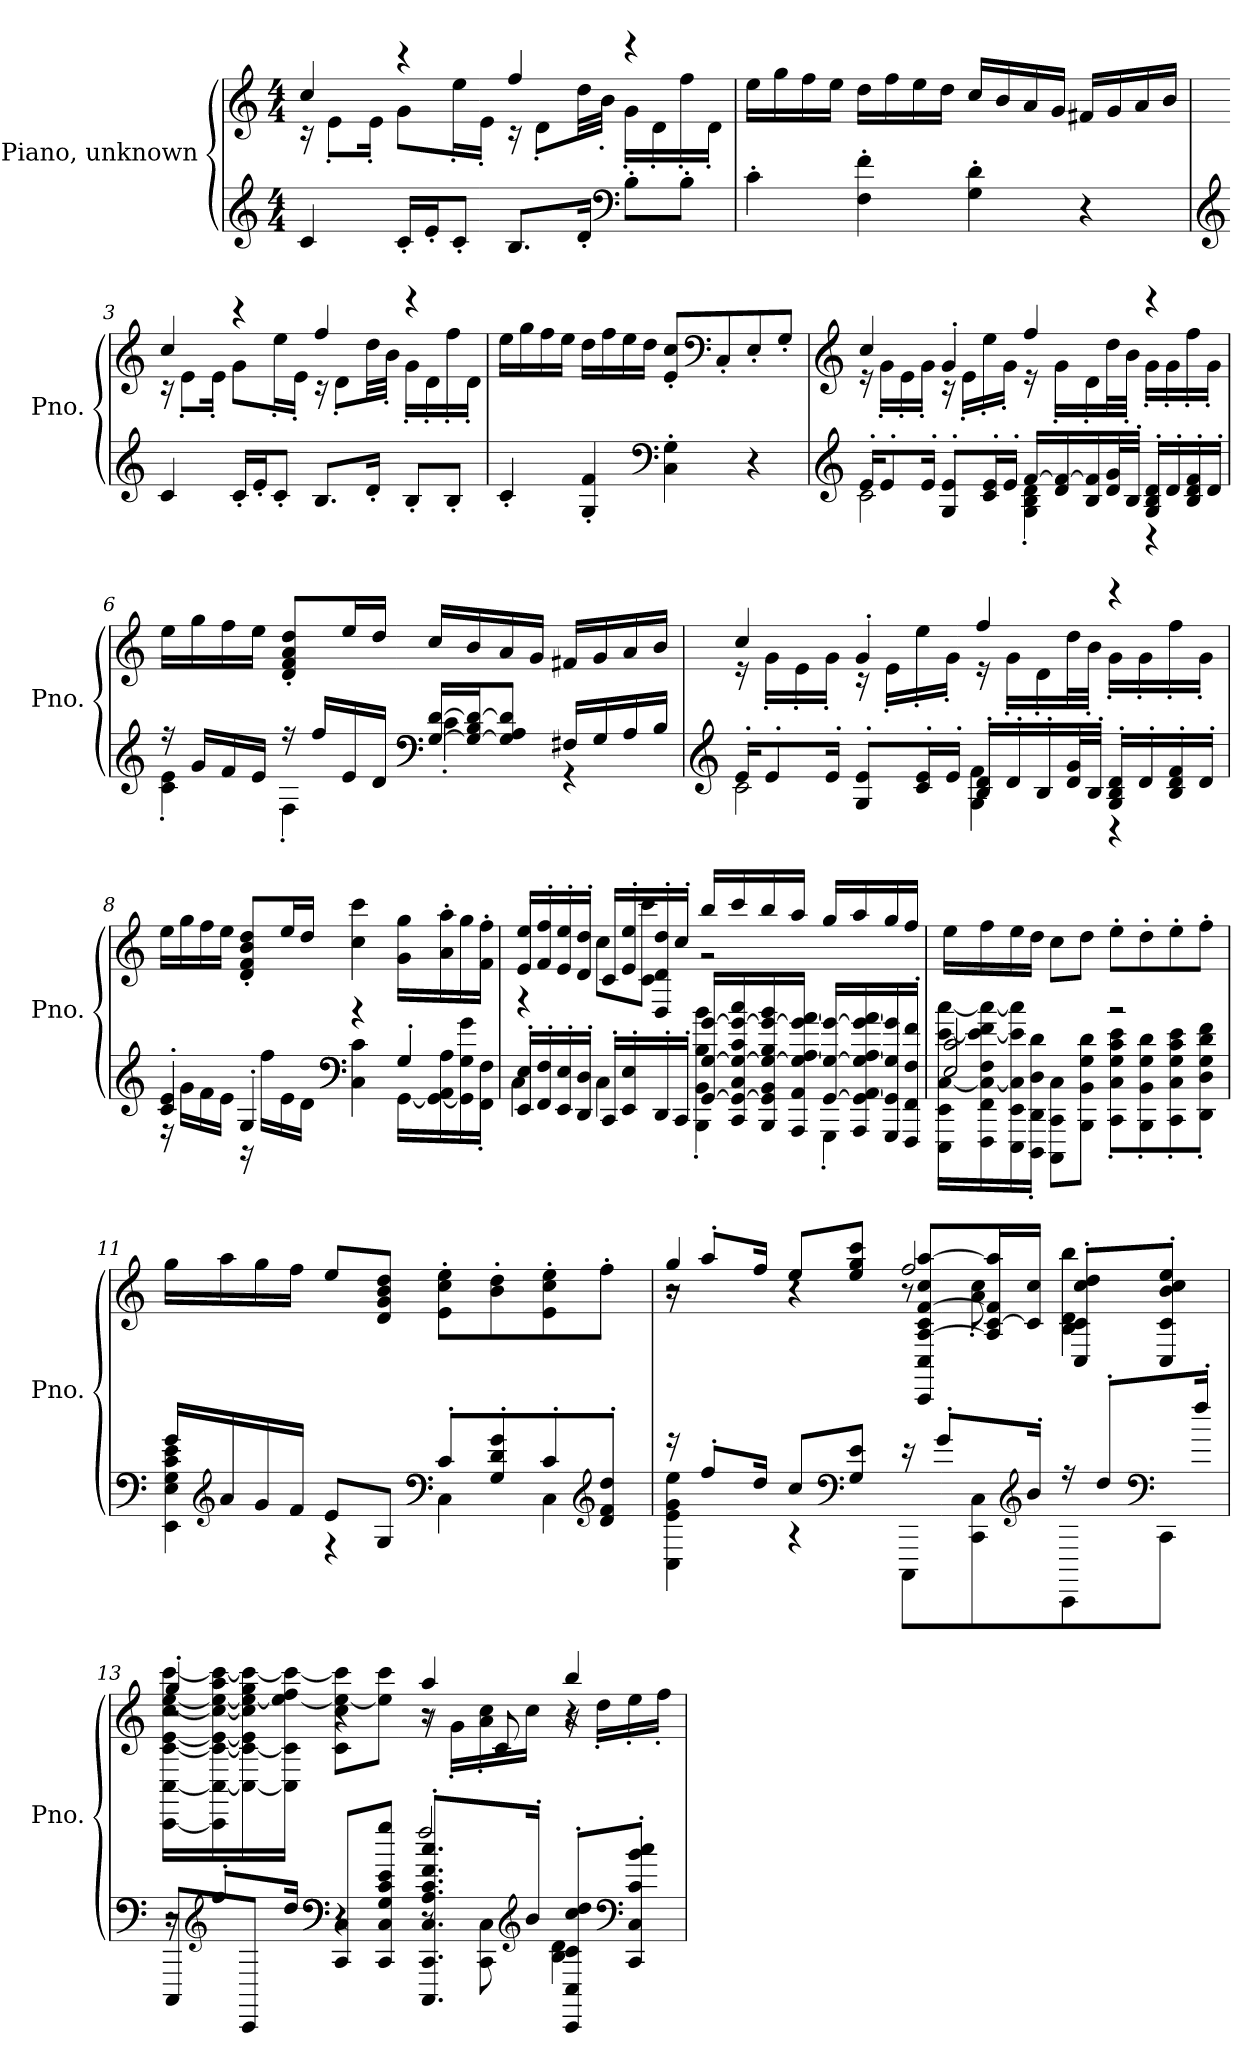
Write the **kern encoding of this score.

**kern	**kern
*part1	*part1
*staff2	*staff1
*I"Piano, unknown	*
*I'Pno.	*
*clefG2	*clefG2
*k[]	*k[]
*M4/4	*M4/4
*MM120	*MM120
=1	=1
*	*^
4c/	4cc/	16r
.	.	8e'\L
.	.	16e'\Jk
16c'/LL	4r	8g\L
16e'/J	.	.
8c'/J	.	16ee'\L
.	.	16e'\JJ
8.B/L	4ff/	16r
.	.	8d'\L
16d'/Jk	.	32dd\LL
.	.	32b'\JJJ
*clefF4	*	*
8B'\L	4r	16g'\LL
.	.	16d'\
8B'\J	.	16ff'\
.	.	16d'\JJ
*	*v	*v
=2	=2
4c'\	16ee\LL
.	16gg\
.	16ff\
.	16ee\JJ
4F\' 4f\'	16dd\LL
.	16ff\
.	16ee\
.	16dd\JJ
4G\' 4d\'	16cc/LL
.	16b/
.	16a/
.	16g/JJ
4r	16f#X/LL
.	16g/
.	16a/
.	16b/JJ
!!LO:LB:g=z
=3	=3
*clefG2	*
*	*^
4c/	4cc/	16r
.	.	8e'\L
.	.	16e'\Jk
16c'/LL	4r	8g\L
16e'/J	.	.
8c'/J	.	16ee'\L
.	.	16e'\JJ
8.B/L	4ff/	16r
.	.	8d'\L
16d'/Jk	.	32dd\LL
.	.	32b'\JJJ
8B'/L	4r	16g'\LL
.	.	16d'\
8B'/J	.	16ff'\
.	.	16d'\JJ
*	*v	*v
=4	=4
4c'/	16ee\LL
.	16gg\
.	16ff\
.	16ee\JJ
4G/' 4f/'	16dd\LL
.	16ff\
.	16ee\
.	16dd\JJ
*clefF4	*
4C\' 4G\'	8e/' 8cc/'L
*	*clefF4
.	8C'/
4r	8E'/
.	8G'/J
!!LO:LB:g=z
=5	=5
*clefG2	*clefG2
*^	*^
16e'/KL	2c\	4cc/	16r
8e'/	.	.	16g'\LL
.	.	.	16e'\
16e'/Jk	.	.	16g'\JJ
8G/' 8e/'L	.	4g'/	16r
.	.	.	16e'\LL
16c/' 16e/'L	.	.	16ee'\
16e'/JJ	.	.	16g'\JJ
[16f/LL	4G\' 4B\' 4d\'	4ff/	16r
16d/ 16f/_	.	.	16g'\LL
16B/ 16f/]	.	.	16d'\
32d/ 32g/L	.	.	32dd\L
32B'/JJJ	.	.	32b'\JJJ
16G/' 16B/' 16d/'LL	4r	4r	16g'\LL
16d'/	.	.	16g'\
16B/' 16d/' 16f/'	.	.	16ff'\
16d'/JJ	.	.	16g'\JJ
*	*	*v	*v
=6	=6	=6
16r	4c\' 4e\'	16ee\LL
16g/LL	.	16gg\
16f/	.	16ff\
16e/JJ	.	16ee\JJ
16r	4F'\	8d/' 8f/' 8a/' 8dd/'L
16ff/LL	.	.
16e/	.	16ee/L
16d/JJ	.	16dd/JJ
*clefF4	*	*
[16G/ [16d/LL	4c'\	16cc/LL
16G/_ 16B/ 16d/_J	.	16b/
8G/] 8A/ 8d/]J	.	16a/
.	.	16g/JJ
16F#X/LL	4r	16f#X/LL
16G/	.	16g/
16A/	.	16a/
16B/JJ	.	16b/JJ
!!LO:LB:g=z
=7	=7	=7
*clefG2	*	*
*	*	*^
16e'/KL	2c\	4cc/	16r
8e'/	.	.	16g'\LL
.	.	.	16e'\
16e'/Jk	.	.	16g'\JJ
8G/' 8e/'L	.	4g'/	16r
.	.	.	16e'\LL
16c/' 16e/'L	.	.	16ee'\
16e'/JJ	.	.	16g'\JJ
16B/' 16d/'LL	4G\ 4f\	4ff/	16r
16d'/	.	.	16g'\LL
16B'/	.	.	16d'\
32d/ 32g/L	.	.	32dd\L
32B'/JJJ	.	.	32b'\JJJ
16G/' 16B/' 16d/'LL	4r	4r	16g'\LL
16d'/	.	.	16g'\
16B/' 16d/' 16f/'	.	.	16ff'\
16d'/JJ	.	.	16g'\JJ
*	*	*v	*v
=8	=8	=8
4c/' 4e/'	16r	16ee\LL
.	16g\LL	16gg\
.	16f\	16ff\
.	16e\JJ	16ee\JJ
4G'/	16r	8d/' 8f/' 8b/' 8dd/'L
.	16ff\LL	.
.	16e\	16ee/L
.	16d\JJ	16dd/JJ
*clefF4	*	*
4r	4C\ 4c\	4cc\ 4ccc\
4G'/	[16GG\LL	16g\ 16gg\LL
.	16GG\_ 16AA\ 16A\	16a\' 16aa\'
.	16GG\] 16G\ 16g\	16gg\
.	16FF\' 16F\'JJ	16f\' 16ff\'JJ
!!LO:LB:g=z
=9	=9	=9
*	*	*^
16EE/' 16E/'LL	4C\	16e/ 16ee/LL	4r
16FF/' 16F/'	.	16f/' 16ff/'	.
16EE/' 16E/'	.	16e/' 16ee/'	.
16DD/' 16D/'JJ	.	16d/' 16dd/'JJ	.
16CC'/LL	4C\	16c/LL	8cc\L
16EE/' 16E/'	.	16e/' 16ee/'	.
16DD'/	.	16D/' 16d/' 16dd/'	8c\ 8ccc\J
16CC'/JJ	.	16cc'/JJ	.
[16GG/ [16G/ [16g/LL	4BBB\' 4BB\' 4B\' 4b\'	16bb/LL	2r
16CC/ 16GG/_ 16C/ 16G/_ 16c/ 16g/_ 16cc/	.	16ccc/	.
16BBB/ 16GG/] 16BB/ 16G/_ 16B/ 16g/_ 16b/	.	16bb/	.
16AAA/ 16AA/ 16G/_ 16A/ 16g/_ 16a/JJ	.	16aa/JJ	.
[16GG/ 16G/_ 16g/_LL	4GGG'\	16gg/LL	.
16AAA/ 16GG/_ 16AA/ 16G/_ 16A/ 16g/_ 16a/	.	16aa/	.
16GGG/ 16GG/] 16G/] 16g/]	.	16gg/	.
16FFF/' 16FF/' 16F/' 16f/'JJ	.	16ff/JJ	.
*	*	*v	*v
=10	=10	=10
2E/ 2c/	16EEE\ 16EE\ [16C\ [16e\ [16cc\LL	16ee\LL
.	16FFF\ 16FF\ 16C\_ 16F\ 16e\_ 16f\ 16cc\_	16ff\
.	16EEE\ 16EE\ 16C\] 16e\] 16cc\]	16ee\
.	16DDD\' 16DD\' 16D\' 16d\'JJ	16dd\JJ
.	8CCC\ 8CC\ 8C\L	8cc\L
.	8BBB\ 8BB\ 8G\ 8d\J	8dd\J
2r	8CC\' 8C\' 8G\' 8c\' 8e\'L	8ee'\L
.	8BBB\' 8BB\' 8G\' 8d\'	8dd'\
.	8CC\' 8C\' 8G\' 8c\' 8e\'	8ee'\
.	8DD\' 8D\' 8G\' 8d\' 8f\'J	8ff'\J
!!LO:LB:g=z
=11	=11	=11
16g/LL	4EE\ 4E\ 4G\ 4c\ 4e\	16gg\LL
*clefG2	*	*
16a/	.	16aa\
16g/	.	16gg\
16f/JJ	.	16ff\JJ
8e/L	4r	8ee/L
8G/J	.	8d/ 8g/ 8b/ 8dd/J
*clefF4	*	*
8c'/L	4C\	8e\' 8cc\' 8ee\'L
8G/' 8d/' 8g/'	.	8b\' 8dd\'
8c'/	4C\	8e\' 8cc\' 8ee\'
*clefG2	*	*
8d/' 8f/' 8dd/'J	.	8ff'\J
=12	=12	=12
*	*	*^
*	*	*	*^
16r	4C\ 4e\ 4g\ 4ee\	4gg/	2r	16r
8ff'/L	.	.	.	8aa'/L
16dd/Jk	.	.	.	16ff/Jk
8cc/L	4r	4r	.	8ee/L
*clefF4	*	*	*	*
8G/ 8e/J	.	.	.	8ee/ 8gg/ 8ccc/J
16r	8CCC\L	2ff/	8r	8CC/ 8C/ [8A/ 8c/ [8f/ 8cc/ [8aa/L
8g'/L	.	.	.	.
.	8CC\ 8C\	.	8a\' 8cc\'	16A/] [16c/ 16f/] 16aa/]L
*clefG2	*	*	*	*
16b'/Jk	.	.	.	16c/] 16cc/JJ
16r	8CC\	.	4B\ 4d\ 4bb\	8C/' 8c/' 8cc/' 8dd/'L
8dd'/L	.	.	.	.
*clefF4	*	*	*	*
.	8CC\J	.	.	8C/' 8c/' 8b/' 8cc/' 8ee/'J
16ff'/Jk	.	.	.	.
!!LO:PB:g=z	!!	!!
=13	=13	=13	=13	=13
*	*^	*	*	*
16r	2r	8CCC/L	4gg'/	[16CC\ [16C\ [16c\ [16e\ [16cc\ [16ee\ [16ccc\LL	2r
*clefG2	*	*	*	*	*
8ff'/L	.	.	.	16CC\] 16C\_ 16c\_ 16e\_ 16cc\_ 16ee\_ 16aa\ 16ccc\_	.
.	.	8CC/J	.	16C\_ 16c\_ 16e\] 16cc\] 16ee\_ 16gg\ 16ccc\_	.
16dd/Jk	.	.	.	16C\] 16c\] 16ee\_ 16ff\ 16ccc\_JJ	.
*clefF4	*	*	*	*	*
8CC/ 8C/L	.	4r	4r	8c\ 8cc\ 8ee\_ 8ccc\]L	.
8CC/ 8C/ 8G/ 8c/ 8e/ 8gg/J	.	.	.	8ee\] 8ccc\J	.
8.CCC/' 8.CC/' 8.C/' 8.A/' 8.c/' 8.f/' 8.cc/'L	8r	2ff/	4aa/	16r	8r
.	.	.	.	16g'\LL	.
.	8CC\ 8C\	.	.	16a\' 16cc\'	8c/
*clefG2	*	*	*	*	*
16b'/Jk	.	.	.	16cc\JJ	.
8CC/' 8C/' 8c/' 8cc/' 8dd/'L	4B\ 4d\	.	4bb/	16r	4r
.	.	.	.	16dd'\LL	.
*clefF4	*	*	*	*	*
8CC/' 8C/' 8c/' 8b/' 8cc/'J	.	.	.	16ee'\	.
.	.	.	.	16ff'\JJ	.
*v	*v	*v	*	*	*
*	*v	*v	*v
=	=
*-	*-
